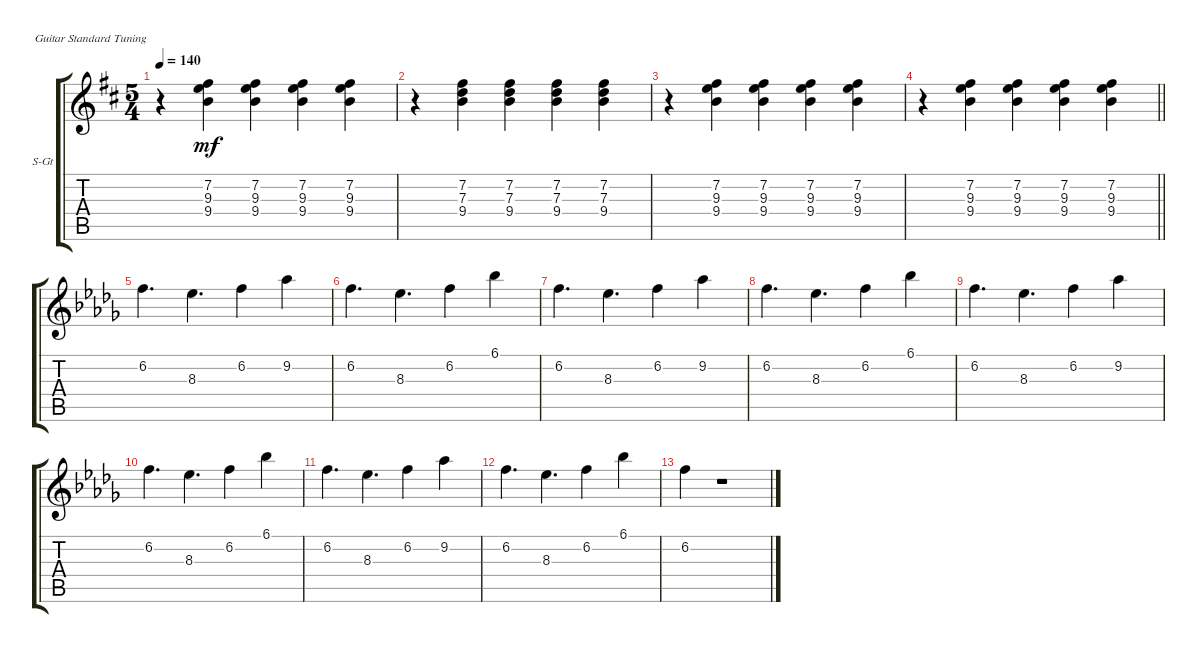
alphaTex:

\defaultSystemsLayout 4
\bracketExtendMode groupsimilarinstruments
\firstSystemTrackNameOrientation horizontal
\otherSystemsTrackNameOrientation horizontal
\track ("Second guitar" "S-Gt") {instrument acousticguitarsteel}
\staff {score tabs}
\tuning (E4 B3 G3 D3 A2 E2)
\ts (5 4)
\tempo 140
\clef g2
\ks bminor
r.4{dy mf} (7.2 9.3 9.4).4 (7.2 9.3 9.4).4 (7.2 9.3 9.4).4 (7.2 9.3 9.4).4 |
r.4 (7.2 7.3 9.4).4 (7.2 7.3 9.4).4 (7.2 7.3 9.4).4 (7.2 7.3 9.4).4 |
r.4 (7.2 9.3 9.4).4 (7.2 9.3 9.4).4 (7.2 9.3 9.4).4 (7.2 9.3 9.4).4 |
\barLineRight lightlight
r.4 (7.2 9.3 9.4).4 (7.2 9.3 9.4).4 (7.2 9.3 9.4).4 (7.2 9.3 9.4).4 |
\ks bbminor
6.2.4{d} 8.3.4{d} 6.2.4 9.2.4 |
6.2.4{d} 8.3.4{d} 6.2.4 6.1.4 |
6.2.4{d} 8.3.4{d} 6.2.4 9.2.4 |
6.2.4{d} 8.3.4{d} 6.2.4 6.1.4 |
6.2.4{d} 8.3.4{d} 6.2.4 9.2.4 |
6.2.4{d} 8.3.4{d} 6.2.4 6.1.4 |
6.2.4{d} 8.3.4{d} 6.2.4 9.2.4 |
6.2.4{d} 8.3.4{d} 6.2.4 6.1.4 |
6.2.4 r.1
